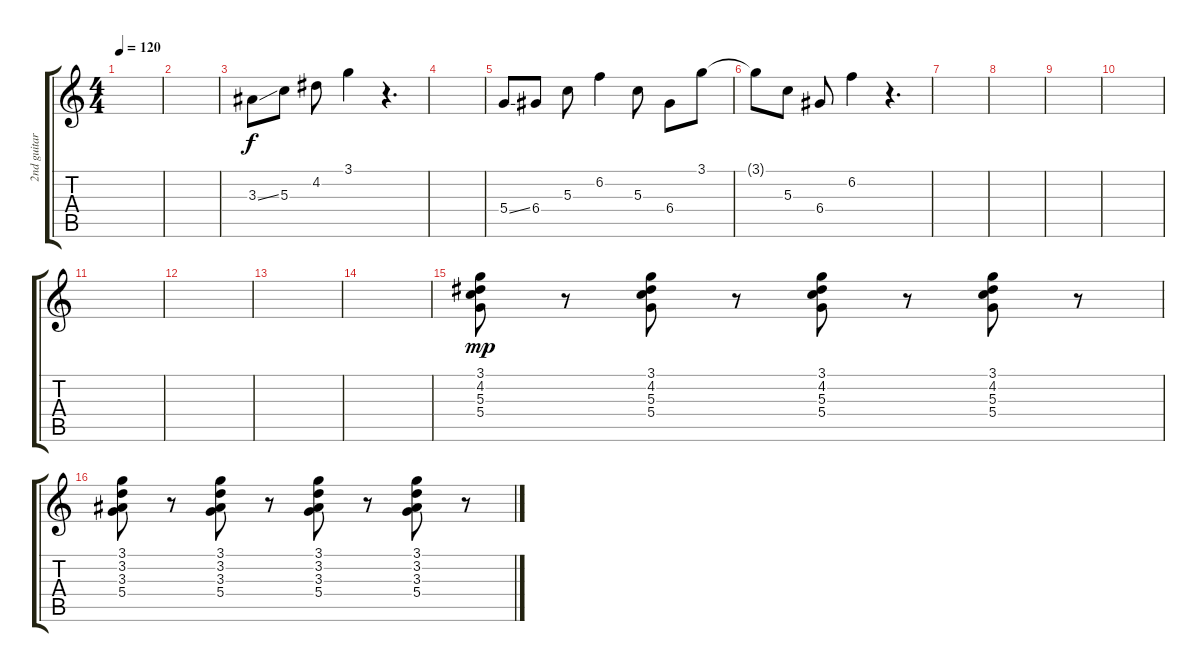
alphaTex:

\track ("2nd guitar" "2nd guitar") {instrument acousticguitarsteel}
\staff {score tabs}
\tuning (E4 B3 G3 D3 A2 E2) {hide}
\ts (4 4)
\tempo 120
\clef g2
\ks c
|
|
3.3{ss}.8 5.3.8 4.2.8 3.1.4 r.4{d} |
|
5.4{ss}.8 6.4.8 5.3.8 6.2.4 5.3.8 6.4.8 3.1.8 |
3.1{t}.8 5.3.8 6.4.8 6.2.4 r.4{d} |
|
|
|
|
|
|
|
|
(3.1 4.2 5.3 5.4).8{dy mp} r.8 (3.1 4.2 5.3 5.4).8 r.8 (3.1 4.2 5.3 5.4).8 r.8 (3.1 4.2 5.3 5.4).8 r.8 |
(3.1 3.2 3.3 5.4).8 r.8 (3.1 3.2 3.3 5.4).8 r.8 (3.1 3.2 3.3 5.4).8 r.8 (3.1 3.2 3.3 5.4).8 r.8
